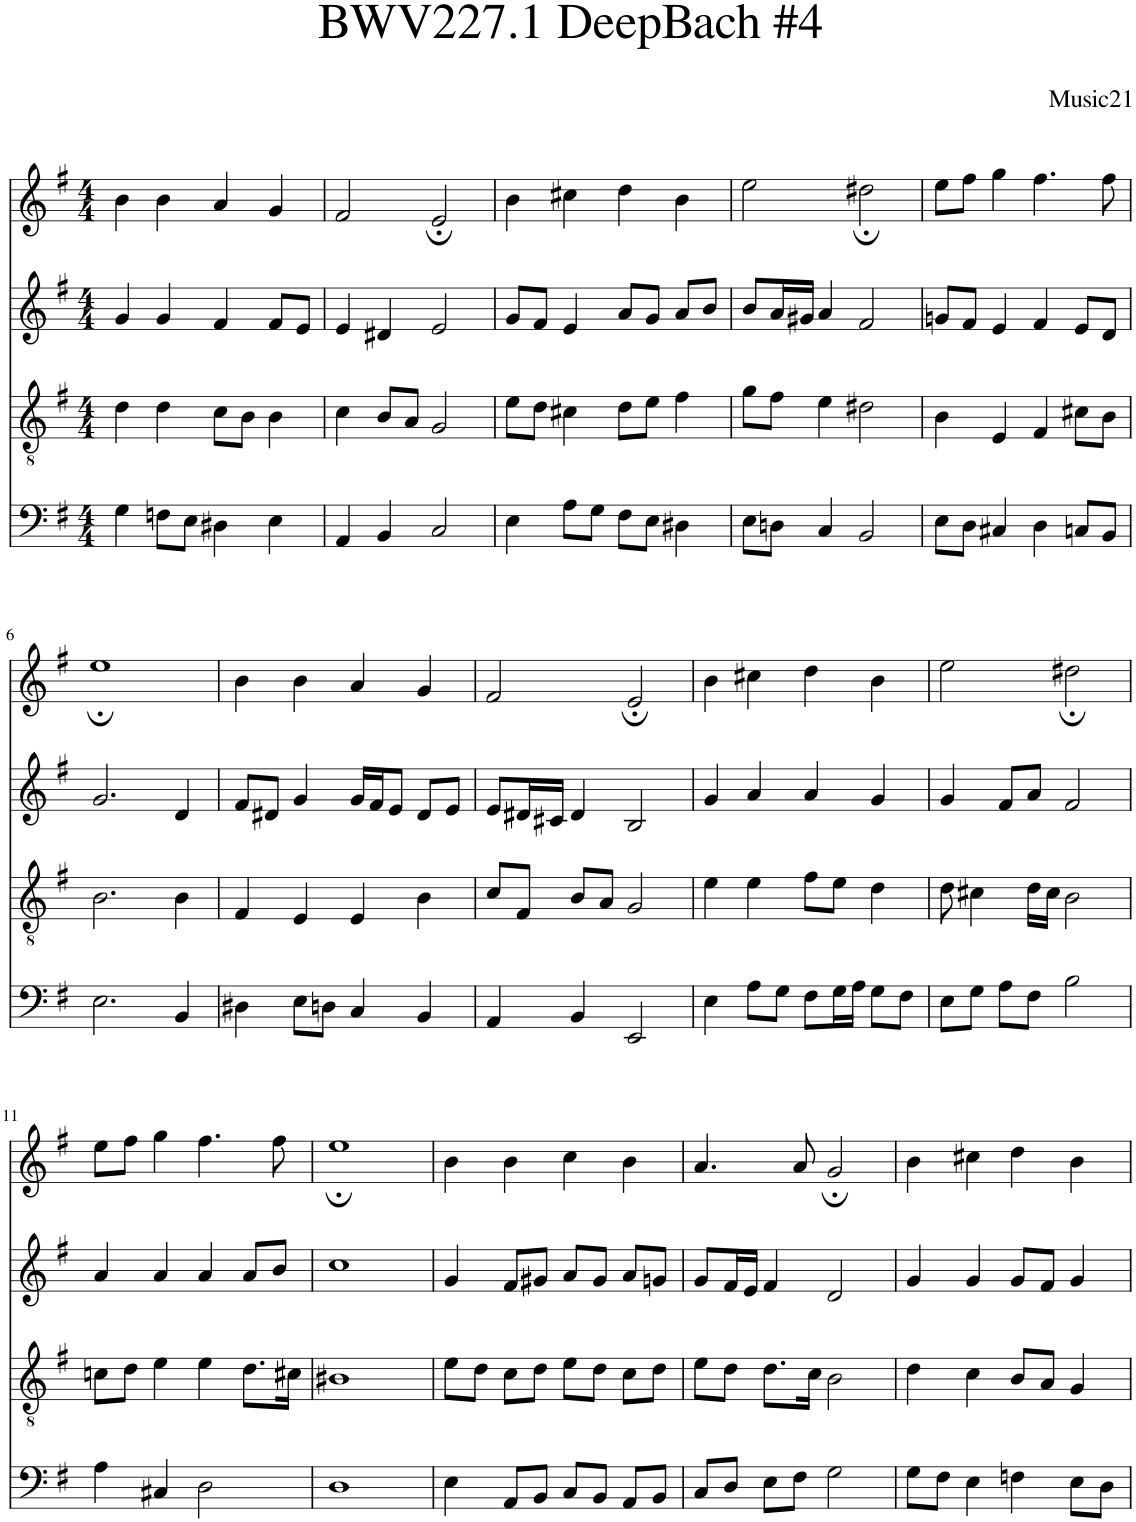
**kern	**kern	**kern	**kern
*part4	*part3	*part2	*part1
*staff4	*staff3	*staff2	*staff1
*I"Piano	*I"Piano	*I"Piano	*I"Piano
*I'Pno	*I'Pno	*I'Pno	*I'Pno
*clefF4	*clefGv2	*clefG2	*clefG2
*k[f#]	*k[f#]	*k[f#]	*k[f#]
*M4/4	*M4/4	*M4/4	*M4/4
=1	=1	=1	=1
4G\	4d\	4g/	4b\
8Fn\L	4d\	4g/	4b\
8E\J	.	.	.
4D#X\	8c\L	4f#/	4a/
.	8B\J	.	.
4E\	4B\	8f#/L	4g/
.	.	8e/J	.
=2	=2	=2	=2
4AA/	4c\	4e/	2f#/
4BB/	8B/L	4d#X/	.
.	8A/J	.	.
2C/	2G/	2e/	2e;/
=3	=3	=3	=3
4E\	8e\L	8g/L	4b\
.	8d\J	8f#/J	.
8A\L	4c#X\	4e/	4cc#X\
8G\J	.	.	.
8F#\L	8d\L	8a/L	4dd\
8E\J	8e\J	8g/J	.
4D#X\	4f#\	8a/L	4b\
.	.	8b/J	.
=4	=4	=4	=4
8E\L	8g\L	8b/L	2ee\
8Dn\J	8f#\J	16a/L	.
.	.	16g#X/JJ	.
4C/	4e\	4a/	.
2BB/	2d#X\	2f#/	2dd#X;\
=5	=5	=5	=5
8E\L	4B\	8gn/L	8ee\L
8D\J	.	8f#/J	8ff#\J
4C#X/	4E/	4e/	4gg\
4D\	4F#/	4f#/	4.ff#\
8Cn/L	8c#X\L	8e/L	.
8BB/J	8B\J	8d/J	8ff#\
!!LO:LB:g=z
=6	=6	=6	=6
2.E\	2.B\	2.g/	1ee;
4BB/	4B\	4d/	.
=7	=7	=7	=7
4D#X\	4F#/	8f#/L	4b\
.	.	8d#X/J	.
8E\L	4E/	4g/	4b\
8Dn\J	.	.	.
4C/	4E/	16g/LL	4a/
.	.	16f#/J	.
.	.	8e/J	.
4BB/	4B\	8d#/L	4g/
.	.	8e/J	.
=8	=8	=8	=8
4AA/	8c/L	8e/L	2f#/
.	8F#/J	16d#X/L	.
.	.	16c#X/JJ	.
4BB/	8B/L	4d#/	.
.	8A/J	.	.
2EE/	2G/	2B/	2e;/
=9	=9	=9	=9
4E\	4e\	4g/	4b\
8A\L	4e\	4a/	4cc#X\
8G\J	.	.	.
8F#\L	8f#\L	4a/	4dd\
16G\L	8e\J	.	.
16A\JJ	.	.	.
8G\L	4d\	4g/	4b\
8F#\J	.	.	.
=10	=10	=10	=10
8E\L	8d\	4g/	2ee\
8G\J	4c#X\	.	.
8A\L	.	8f#/L	.
8F#\J	16d\LL	8a/J	.
.	16c#\JJ	.	.
2B\	2B\	2f#/	2dd#X;\
!!LO:LB:g=z
=11	=11	=11	=11
4A\	8cn\L	4a/	8ee\L
.	8d\J	.	8ff#\J
4C#X/	4e\	4a/	4gg\
2D\	4e\	4a/	4.ff#\
.	8.d\L	8a/L	.
.	.	8b/J	8ff#\
.	16c#X\Jk	.	.
=12	=12	=12	=12
1D	1B#X	1cc	1ee;
=13	=13	=13	=13
4E\	8e\L	4g/	4b\
.	8d\J	.	.
8AA/L	8c\L	8f#/L	4b\
8BB/J	8d\J	8g#X/J	.
8C/L	8e\L	8a/L	4cc\
8BB/J	8d\J	8g#/J	.
8AA/L	8c\L	8a/L	4b\
8BB/J	8d\J	8gn/J	.
=14	=14	=14	=14
8C/L	8e\L	8g/L	4.a/
8D/J	8d\J	16f#/L	.
.	.	16e/JJ	.
8E\L	8.d\L	4f#/	.
8F#\J	.	.	8a/
.	16c\Jk	.	.
2G\	2B\	2d/	2g;/
=15	=15	=15	=15
8G\L	4d\	4g/	4b\
8F#\J	.	.	.
4E\	4c\	4g/	4cc#X\
4Fn\	8B/L	8g/L	4dd\
.	8A/J	8f#/J	.
8E\L	4G/	4g/	4b\
8D\J	.	.	.
=	=	=	=
*-	*-	*-	*-
